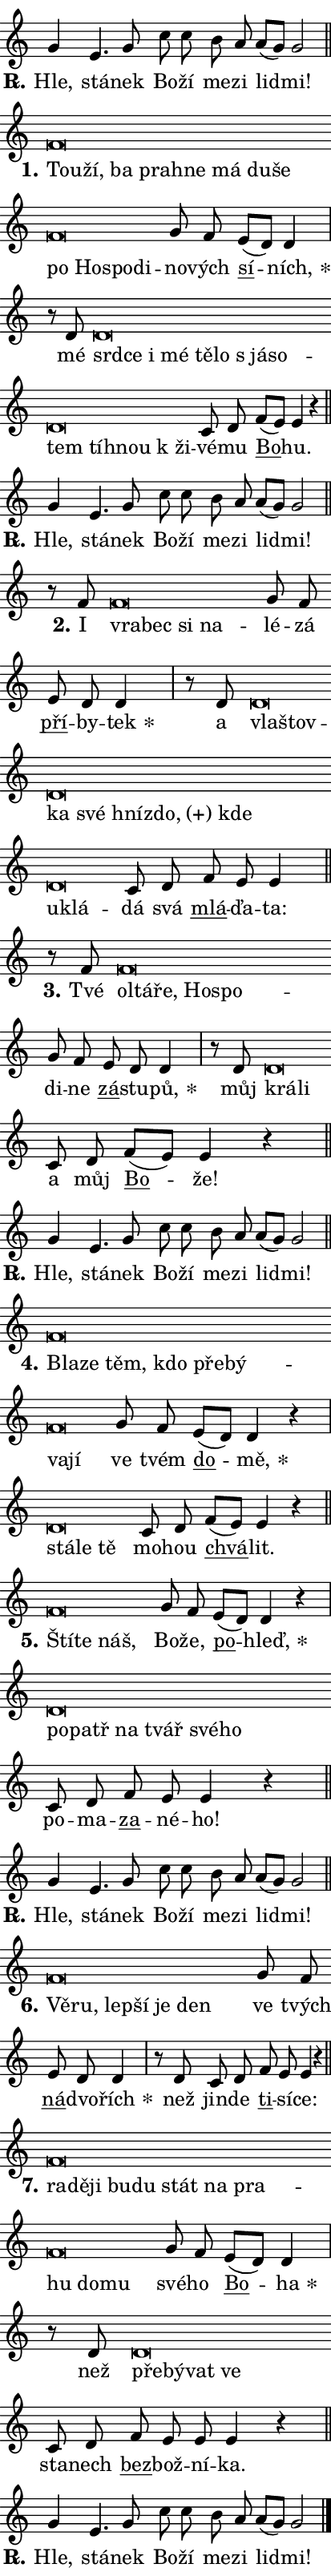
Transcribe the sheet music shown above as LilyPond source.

\version "2.22.1"
\header { tagline = "" }
\paper {
  indent = 0\cm
  top-margin = 0\cm
  right-margin = 0\cm
  bottom-margin = 0\cm
  left-margin = 0\cm
  paper-width = 7\cm
  page-breaking = #ly:one-page-breaking
  system-system-spacing.basic-distance = #11
  score-system-spacing.basic-distance = #11
  ragged-last = ##f
}


%% Author: Thomas Morley
%% https://lists.gnu.org/archive/html/lilypond-user/2020-05/msg00002.html
#(define (line-position grob)
"Returns position of @var[grob} in current system:
   @code{'start}, if at first time-step
   @code{'end}, if at last time-step
   @code{'middle} otherwise
"
  (let* ((col (ly:item-get-column grob))
         (ln (ly:grob-object col 'left-neighbor))
         (rn (ly:grob-object col 'right-neighbor))
         (col-to-check-left (if (ly:grob? ln) ln col))
         (col-to-check-right (if (ly:grob? rn) rn col))
         (break-dir-left
           (and
             (ly:grob-property col-to-check-left 'non-musical #f)
             (ly:item-break-dir col-to-check-left)))
         (break-dir-right
           (and
             (ly:grob-property col-to-check-right 'non-musical #f)
             (ly:item-break-dir col-to-check-right))))
        (cond ((eqv? 1 break-dir-left) 'start)
              ((eqv? -1 break-dir-right) 'end)
              (else 'middle))))

#(define (tranparent-at-line-position vctor)
  (lambda (grob)
  "Relying on @code{line-position} select the relevant enry from @var{vctor}.
Used to determine transparency,"
    (case (line-position grob)
      ((end) (not (vector-ref vctor 0)))
      ((middle) (not (vector-ref vctor 1)))
      ((start) (not (vector-ref vctor 2))))))

noteHeadBreakVisibility =
#(define-music-function (break-visibility)(vector?)
"Makes @code{NoteHead}s transparent relying on @var{break-visibility}"
#{
  \override NoteHead.transparent =
    #(tranparent-at-line-position break-visibility)
#})

#(define delete-ledgers-for-transparent-note-heads
  (lambda (grob)
    "Reads whether a @code{NoteHead} is transparent.
If so this @code{NoteHead} is removed from @code{'note-heads} from
@var{grob}, which is supposed to be @code{LedgerLineSpanner}.
As a result ledgers are not printed for this @code{NoteHead}"
    (let* ((nhds-array (ly:grob-object grob 'note-heads))
           (nhds-list
             (if (ly:grob-array? nhds-array)
                 (ly:grob-array->list nhds-array)
                 '()))
           ;; Relies on the transparent-property being done before
           ;; Staff.LedgerLineSpanner.after-line-breaking is executed.
           ;; This is fragile ...
           (to-keep
             (remove
               (lambda (nhd)
                 (ly:grob-property nhd 'transparent #f))
               nhds-list)))
      ;; TODO find a better method to iterate over grob-arrays, similiar
      ;; to filter/remove etc for lists
      ;; For now rebuilt from scratch
      (set! (ly:grob-object grob 'note-heads)  '())
      (for-each
        (lambda (nhd)
          (ly:pointer-group-interface::add-grob grob 'note-heads nhd))
        to-keep))))

hideNotes = {
  \noteHeadBreakVisibility #begin-of-line-visible
}
unHideNotes = {
  \noteHeadBreakVisibility #all-visible
}

% work-around for resetting accidentals
% https://lilypond.org/doc/v2.23/Documentation/notation/displaying-rhythms#unmetered-music
cadenzaMeasure = {
  \cadenzaOff
  \partial 1024 s1024
  \cadenzaOn
}

#(define-markup-command (accent layout props text) (markup?)
  "Underline accented syllable"
  (interpret-markup layout props
    #{\markup \override #'(offset . 4.3) \underline { #text }#}))

responsum = \markup \concat {
  "R" \hspace #-1.05 \path #0.1 #'((moveto 0 0.07) (lineto 0.9 0.8)) \hspace #0.05 "."
}

\layout {
    \context {
        \Staff
        \remove "Time_signature_engraver"
        \override LedgerLineSpanner.after-line-breaking = #delete-ledgers-for-transparent-note-heads
    }
    \context {
        \Voice {
            \override NoteHead.output-attributes = #'((class . "notehead"))
            \override Hairpin.height = #0.55
        }
    }
    \context {
        \Lyrics {
            \override StanzaNumber.output-attributes = #'((class . "stanzanumber"))
            \override LyricSpace.minimum-distance = #0.9
            \override LyricText.font-name = #"TeX Gyre Schola"
            \override LyricText.font-size = 1
            \override StanzaNumber.font-name = #"TeX Gyre Schola Bold"
            \override StanzaNumber.font-size = 1
        }
    }
}

% magnetic-lyrics.ily
%
%   written by
%     Jean Abou Samra <jean@abou-samra.fr>
%     Werner Lemberg <wl@gnu.org>
%
%   adapted by
%     Jiri Hon <jiri.hon@gmail.com>
%
% Version 2022-Apr-15

% https://www.mail-archive.com/lilypond-user@gnu.org/msg149350.html

#(define (Left_hyphen_pointer_engraver context)
   "Collect syllable-hyphen-syllable occurrences in lyrics and store
them in properties.  This engraver only looks to the left.  For
example, if the lyrics input is @code{foo -- bar}, it does the
following.

@itemize @bullet
@item
Set the @code{text} property of the @code{LyricHyphen} grob between
@q{foo} and @q{bar} to @code{foo}.

@item
Set the @code{left-hyphen} property of the @code{LyricText} grob with
text @q{foo} to the @code{LyricHyphen} grob between @q{foo} and
@q{bar}.
@end itemize

Use this auxiliary engraver in combination with the
@code{lyric-@/text::@/apply-@/magnetic-@/offset!} hook."
   (let ((hyphen #f)
         (text #f))
     (make-engraver
      (acknowledgers
       ((lyric-syllable-interface engraver grob source-engraver)
        (set! text grob)))
      (end-acknowledgers
       ((lyric-hyphen-interface engraver grob source-engraver)
        ;(when (not (grob::has-interface grob 'lyric-space-interface))
          (set! hyphen grob)));)
      ((stop-translation-timestep engraver)
       (when (and text hyphen)
         (ly:grob-set-object! text 'left-hyphen hyphen))
       (set! text #f)
       (set! hyphen #f)))))

#(define (lyric-text::apply-magnetic-offset! grob)
   "If the space between two syllables is less than the value in
property @code{LyricText@/.details@/.squash-threshold}, move the right
syllable to the left so that it gets concatenated with the left
syllable.

Use this function as a hook for
@code{LyricText@/.after-@/line-@/breaking} if the
@code{Left_@/hyphen_@/pointer_@/engraver} is active."
   (let ((hyphen (ly:grob-object grob 'left-hyphen #f)))
     (when hyphen
       (let ((left-text (ly:spanner-bound hyphen LEFT)))
         (when (grob::has-interface left-text 'lyric-syllable-interface)
           (let* ((common (ly:grob-common-refpoint grob left-text X))
                  (this-x-ext (ly:grob-extent grob common X))
                  (left-x-ext
                   (begin
                     ;; Trigger magnetism for left-text.
                     (ly:grob-property left-text 'after-line-breaking)
                     (ly:grob-extent left-text common X)))
                  ;; `delta` is the gap width between two syllables.
                  (delta (- (interval-start this-x-ext)
                            (interval-end left-x-ext)))
                  (details (ly:grob-property grob 'details))
                  (threshold (assoc-get 'squash-threshold details 0.2)))
             (when (< delta threshold)
               (let* (;; We have to manipulate the input text so that
                      ;; ligatures crossing syllable boundaries are not
                      ;; disabled.  For languages based on the Latin
                      ;; script this is essentially a beautification.
                      ;; However, for non-Western scripts it can be a
                      ;; necessity.
                      (lt (ly:grob-property left-text 'text))
                      (rt (ly:grob-property grob 'text))
                      (is-space (grob::has-interface hyphen 'lyric-space-interface))
                      (space (if is-space " " ""))
                      (space-markup (grob-interpret-markup grob " "))
                      (space-size (interval-length (ly:stencil-extent space-markup X)))
                      (extra-delta (if is-space space-size 0))
                      ;; Append new syllable.
                      (ltrt-space (if (and (string? lt) (string? rt))
                                (string-append lt space rt)
                                (make-concat-markup (list lt space rt))))
                      ;; Right-align `ltrt` to the right side.
                      (ltrt-space-markup (grob-interpret-markup
                               grob
                               (make-translate-markup
                                (cons (interval-length this-x-ext) 0)
                                (make-right-align-markup ltrt-space)))))
                 (begin
                   ;; Don't print `left-text`.
                   (ly:grob-set-property! left-text 'stencil #f)
                   ;; Set text and stencil (which holds all collected
                   ;; syllables so far) and shift it to the left.
                   (ly:grob-set-property! grob 'text ltrt-space)
                   (ly:grob-set-property! grob 'stencil ltrt-space-markup)
                   (ly:grob-translate-axis! grob (- (- delta extra-delta)) X))))))))))


#(define (lyric-hyphen::displace-bounds-first grob)
   ;; Make very sure this callback isn't triggered too early.
   (let ((left (ly:spanner-bound grob LEFT))
         (right (ly:spanner-bound grob RIGHT)))
     (ly:grob-property left 'after-line-breaking)
     (ly:grob-property right 'after-line-breaking)
     (ly:lyric-hyphen::print grob)))

squashThreshold = #0.4

\layout {
  \context {
    \Lyrics
    \consists #Left_hyphen_pointer_engraver
    \override LyricText.after-line-breaking =
      #lyric-text::apply-magnetic-offset!
    \override LyricHyphen.stencil = #lyric-hyphen::displace-bounds-first
    \override LyricText.details.squash-threshold = \squashThreshold
    \override LyricHyphen.minimum-distance = 0
    \override LyricHyphen.minimum-length = \squashThreshold
  }
}

squash = \override LyricText.details.squash-threshold = 9999
unSquash = \override LyricText.details.squash-threshold = \squashThreshold

left = \override LyricText.self-alignment-X = #LEFT
unLeft = \revert LyricText.self-alignment-X

starOffset = #(lambda (grob) 
                (let ((x_offset (ly:self-alignment-interface::aligned-on-x-parent grob)))
                  (if (= x_offset 0) 0 (+ x_offset 1.2))))

star = #(define-music-function (syllable)(string?)
"Append star separator at the end of a syllable"
#{
  \once \override LyricText.X-offset = #starOffset
  \lyricmode { \markup {
    #syllable
    \override #'((font-name . "TeX Gyre Schola Bold")) \hspace #0.2 \lower #0.65 \larger "*"
  } }
#})

starAccent = #(define-music-function (syllable)(string?)
"Append star separator at the end of a syllable and make accent"
#{
  \once \override LyricText.X-offset = #starOffset
  \lyricmode { \markup {
    \accent #syllable
    \override #'((font-name . "TeX Gyre Schola Bold")) \hspace #0.2 \lower #0.65 \larger "*"
  } }
#})

breath = #(define-music-function (syllable)(string?)
"Append breathing indicator at the end of a syllable"
#{
  \lyricmode { \markup { #syllable "+" } }
#})

optionalBreath = #(define-music-function (syllable)(string?)
"Append optional breathing indicator at the end of a syllable"
#{
  \lyricmode { \markup { #syllable "(+)" } }
#})


\score {
    <<
        \new Voice = "melody" { \cadenzaOn \key c \major \relative { g'4 e4. g8 \bar "" c c \bar "" b a a[( g)] g2 \cadenzaMeasure \bar "||" \break }
\relative { f'\breve*1/16 \hideNotes \breve*1/16 \bar "" \breve*1/16 \bar "" \breve*1/16 \bar "" \breve*1/16 \bar "" \breve*1/16 \bar "" \breve*1/16 \bar "" \breve*1/16 \bar "" \breve*1/16 \bar "" \breve*1/16 \bar "" \breve*1/16 \breve*1/16 \bar "" \unHideNotes g8 f \bar "" e[( d)] d4 \cadenzaMeasure \bar "|" r8 d8 d\breve*1/16 \hideNotes \breve*1/16 \bar "" \breve*1/16 \bar "" \breve*1/16 \bar "" \breve*1/16 \bar "" \breve*1/16 \bar "" \breve*1/16 \bar "" \breve*1/16 \bar "" \breve*1/16 \bar "" \breve*1/16 \bar "" \breve*1/16 \breve*1/16 \bar "" \unHideNotes c8 d \bar "" f[( e)] e4 r \cadenzaMeasure \bar "||" \break }
\relative { g'4 e4. g8 \bar "" c c \bar "" b a a[( g)] g2 \cadenzaMeasure \bar "||" \break }
\relative { r8 f'8 f\breve*1/16 \hideNotes \breve*1/16 \bar "" \breve*1/16 \breve*1/16 \bar "" \unHideNotes g8 f \bar "" e d d4 \cadenzaMeasure \bar "|" r8 d8 d\breve*1/16 \hideNotes \breve*1/16 \bar "" \breve*1/16 \bar "" \breve*1/16 \bar "" \breve*1/16 \bar "" \breve*1/16 \bar "" \breve*1/16 \bar "" \breve*1/16 \breve*1/16 \bar "" \unHideNotes c8 d \bar "" f e e4 \cadenzaMeasure \bar "||" \break }
\relative { r8 f'8 f\breve*1/16 \hideNotes \breve*1/16 \bar "" \breve*1/16 \bar "" \breve*1/16 \breve*1/16 \bar "" \unHideNotes g8 f \bar "" e d d4 \cadenzaMeasure \bar "|" r8 d8 d\breve*1/16 \hideNotes \breve*1/16 \bar "" \unHideNotes c8 d \bar "" f[( e)] e4 r \cadenzaMeasure \bar "||" \break }
\relative { g'4 e4. g8 \bar "" c c \bar "" b a a[( g)] g2 \cadenzaMeasure \bar "||" \break }
\relative { f'\breve*1/16 \hideNotes \breve*1/16 \bar "" \breve*1/16 \bar "" \breve*1/16 \bar "" \breve*1/16 \bar "" \breve*1/16 \bar "" \breve*1/16 \breve*1/16 \bar "" \unHideNotes g8 f \bar "" e[( d)] d4 r \cadenzaMeasure \bar "|" d\breve*1/16 \hideNotes \breve*1/16 \breve*1/16 \bar "" \unHideNotes c8 d \bar "" f[( e)] e4 r \cadenzaMeasure \bar "||" \break }
\relative { f'\breve*1/16 \hideNotes \breve*1/16 \breve*1/16 \bar "" \unHideNotes g8 f \bar "" e[( d)] d4 r \cadenzaMeasure \bar "|" d\breve*1/16 \hideNotes \breve*1/16 \bar "" \breve*1/16 \bar "" \breve*1/16 \bar "" \breve*1/16 \breve*1/16 \bar "" \unHideNotes c8 d \bar "" f e e4 r \cadenzaMeasure \bar "||" \break }
\relative { g'4 e4. g8 \bar "" c c \bar "" b a a[( g)] g2 \cadenzaMeasure \bar "||" \break }
\relative { f'\breve*1/16 \hideNotes \breve*1/16 \bar "" \breve*1/16 \bar "" \breve*1/16 \bar "" \breve*1/16 \breve*1/16 \bar "" \unHideNotes g8 f \bar "" e d d4 \cadenzaMeasure \bar "|" r8 d8 c8 d \bar "" f e e4 r \cadenzaMeasure \bar "||" \break }
\relative { f'\breve*1/16 \hideNotes \breve*1/16 \bar "" \breve*1/16 \bar "" \breve*1/16 \bar "" \breve*1/16 \bar "" \breve*1/16 \bar "" \breve*1/16 \bar "" \breve*1/16 \bar "" \breve*1/16 \bar "" \breve*1/16 \breve*1/16 \bar "" \unHideNotes g8 f \bar "" e[( d)] d4 \cadenzaMeasure \bar "|" r8 d8 d\breve*1/16 \hideNotes \breve*1/16 \bar "" \breve*1/16 \breve*1/16 \bar "" \unHideNotes c8 d \bar "" f e e e4 r \cadenzaMeasure \bar "||" \break }
\relative { g'4 e4. g8 \bar "" c c \bar "" b a a[( g)] g2 \cadenzaMeasure \bar "||" \break } \bar "|." }
        \new Lyrics \lyricsto "melody" { \lyricmode { \set stanza = \responsum
Hle, stá -- nek Bo -- ží me -- zi lid -- mi!
\set stanza = "1."
\left Tou -- \squash ží, ba pra -- hne má du -- še po Ho -- spo -- di -- \unLeft \unSquash no -- vých \markup \accent sí -- \star ních, mé \left srd -- \squash ce i mé tě -- lo "s já" -- so -- tem tíh -- nou "k ži" -- \unLeft \unSquash vé -- mu \markup \accent Bo -- hu.
\set stanza = \responsum
Hle, stá -- nek Bo -- ží me -- zi lid -- mi!
\set stanza = "2."
I \left vra -- \squash bec si na -- \unLeft \unSquash lé -- zá \markup \accent pří -- by -- \star tek a \left vla -- \squash štov -- ka své hníz -- \optionalBreath do, kde u -- klá -- \unLeft \unSquash dá svá \markup \accent mlá -- ďa -- ta:
\set stanza = "3."
Tvé \left ol -- \squash tá -- ře, Ho -- spo -- \unLeft \unSquash di -- ne \markup \accent zá -- stu -- \star pů, můj \left krá -- \squash li \unLeft \unSquash a můj \markup \accent Bo -- že!
\set stanza = \responsum
Hle, stá -- nek Bo -- ží me -- zi lid -- mi!
\set stanza = "4."
\left Bla -- \squash ze těm, kdo pře -- bý -- va -- jí \unLeft \unSquash ve tvém \markup \accent do -- \star mě, \left stá -- \squash le tě \unLeft \unSquash mo -- hou \markup \accent chvá -- lit.
\set stanza = "5."
\left Ští -- \squash te náš, \unLeft \unSquash Bo -- že, \markup \accent po -- \star hleď, \left po -- \squash patř na tvář své -- ho \unLeft \unSquash po -- ma -- \markup \accent za -- né -- ho!
\set stanza = \responsum
Hle, stá -- nek Bo -- ží me -- zi lid -- mi!
\set stanza = "6."
\left Vě -- \squash ru, lep -- ší je den \unLeft \unSquash ve tvých \markup \accent ná -- dvo -- \star řích než jin -- de \markup \accent ti -- sí -- ce:
\set stanza = "7."
\left ra -- \squash dě -- ji bu -- du stát na pra -- hu do -- mu \unLeft \unSquash své -- ho \markup \accent Bo -- \star ha než \left pře -- \squash bý -- vat ve \unLeft \unSquash sta -- nech \markup \accent bez -- bož -- ní -- ka.
\set stanza = \responsum
Hle, stá -- nek Bo -- ží me -- zi lid -- mi! } }
    >>
    \layout {}
}
